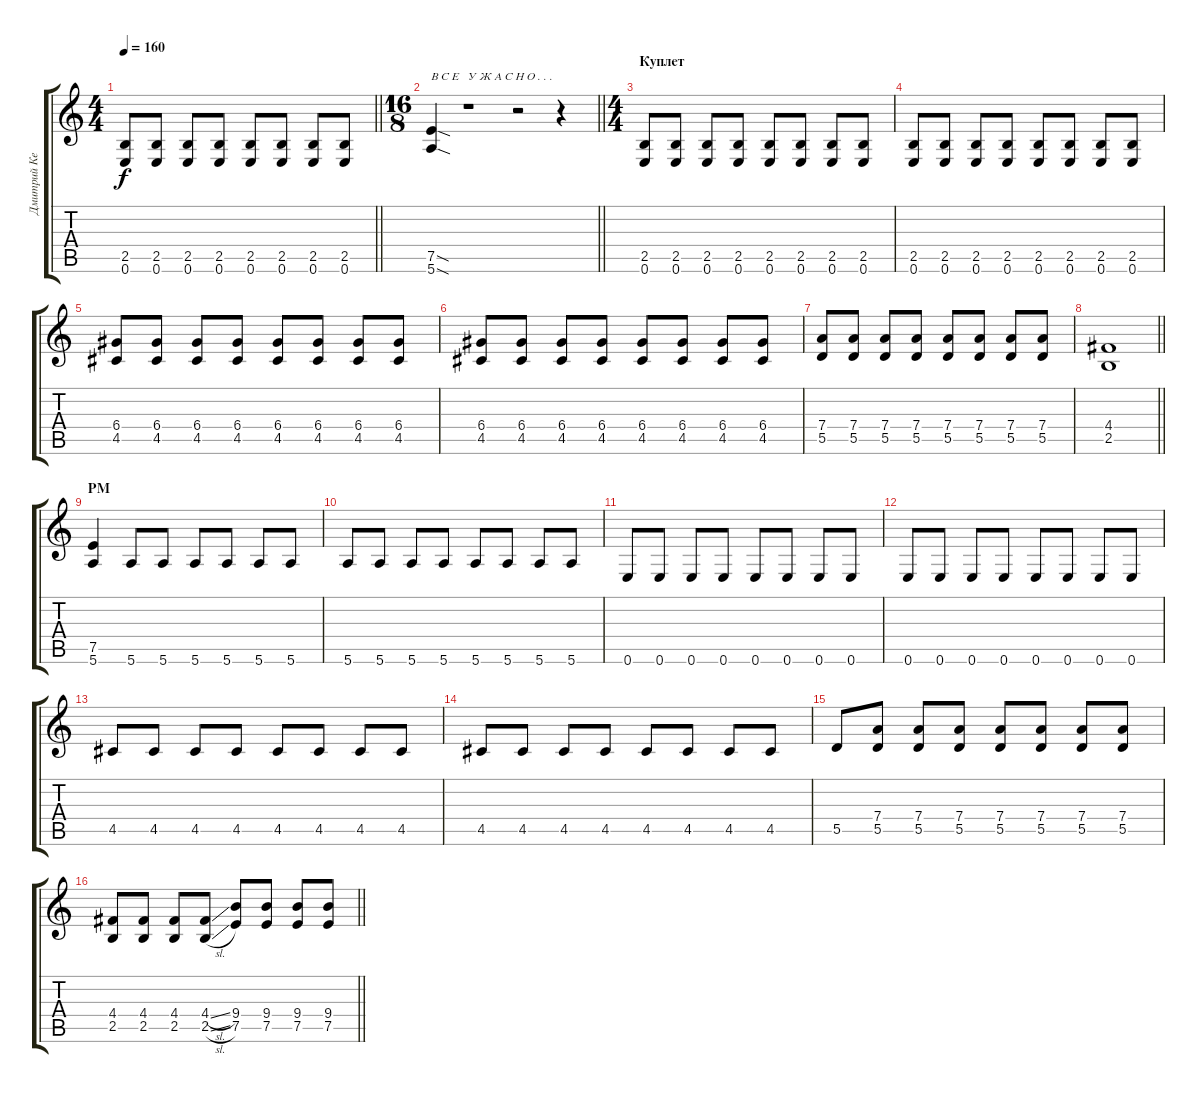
\track ("Дмитрий Кежватов" "Дмитрий Ке") {instrument overdrivenguitar}
\staff {score tabs}
\tuning (E4 B3 G3 D3 A2 E2) {hide}
\ts (4 4)
\tempo 160
\clef g2
\barLineRight lightlight
\ks c
(2.5 0.6).8{dy f} (2.5 0.6).8 (2.5 0.6).8 (2.5 0.6).8 (2.5 0.6).8 (2.5 0.6).8 (2.5 0.6).8 (2.5 0.6).8 |
\ts (16 8)
\barLineRight lightlight
(7.5{sod} 5.6{sod}).4{txt "В С Е   У Ж А С Н О . . ."} r.1 r.2 r.4 |
\ts (4 4)
\section ("" "Куплет")
(2.5 0.6).8 (2.5 0.6).8 (2.5 0.6).8 (2.5 0.6).8 (2.5 0.6).8 (2.5 0.6).8 (2.5 0.6).8 (2.5 0.6).8 |
(2.5 0.6).8 (2.5 0.6).8 (2.5 0.6).8 (2.5 0.6).8 (2.5 0.6).8 (2.5 0.6).8 (2.5 0.6).8 (2.5 0.6).8 |
(6.4 4.5).8 (6.4 4.5).8 (6.4 4.5).8 (6.4 4.5).8 (6.4 4.5).8 (6.4 4.5).8 (6.4 4.5).8 (6.4 4.5).8 |
(6.4 4.5).8 (6.4 4.5).8 (6.4 4.5).8 (6.4 4.5).8 (6.4 4.5).8 (6.4 4.5).8 (6.4 4.5).8 (6.4 4.5).8 |
(7.4 5.5).8 (7.4 5.5).8 (7.4 5.5).8 (7.4 5.5).8 (7.4 5.5).8 (7.4 5.5).8 (7.4 5.5).8 (7.4 5.5).8 |
\barLineRight lightlight
(4.4 2.5).1 |
\section ("" "PM")
(7.5 5.6).4 5.6.8 5.6.8 5.6.8 5.6.8 5.6.8 5.6.8 |
5.6.8 5.6.8 5.6.8 5.6.8 5.6.8 5.6.8 5.6.8 5.6.8 |
0.6.8 0.6.8 0.6.8 0.6.8 0.6.8 0.6.8 0.6.8 0.6.8 |
0.6.8 0.6.8 0.6.8 0.6.8 0.6.8 0.6.8 0.6.8 0.6.8 |
4.5.8 4.5.8 4.5.8 4.5.8 4.5.8 4.5.8 4.5.8 4.5.8 |
4.5.8 4.5.8 4.5.8 4.5.8 4.5.8 4.5.8 4.5.8 4.5.8 |
5.5.8 (7.4 5.5).8 (7.4 5.5).8 (7.4 5.5).8 (7.4 5.5).8 (7.4 5.5).8 (7.4 5.5).8 (7.4 5.5).8 |
\barLineRight lightlight
(4.4 2.5).8 (4.4 2.5).8 (4.4 2.5).8 (4.4{sl} 2.5{sl}).8 (9.4 7.5).8 (9.4 7.5).8 (9.4 7.5).8 (9.4 7.5).8
